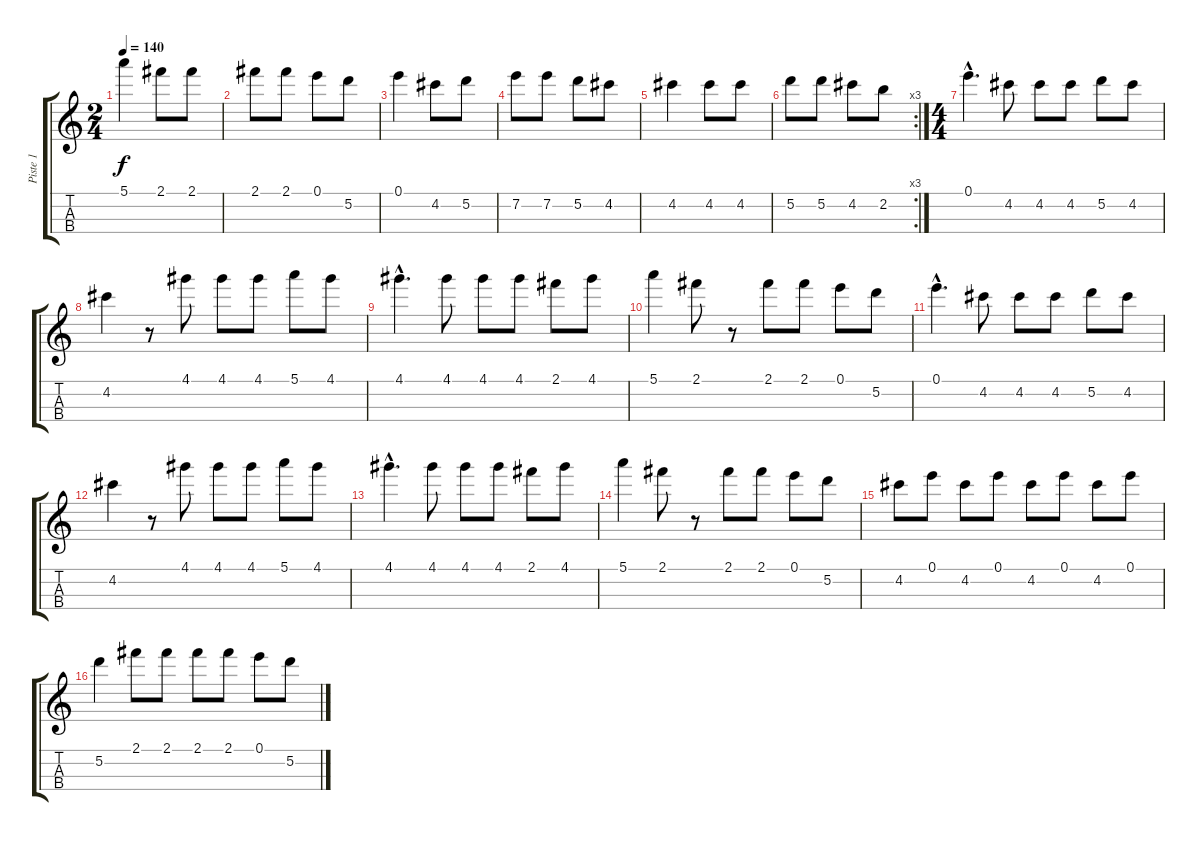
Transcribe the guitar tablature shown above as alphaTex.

\track ("Piste 1" "Piste 1") {instrument banjo}
\staff {score tabs}
\tuning (E5 A4 D4 G3) {hide}
\displaytranspose 12
\ts (2 4)
\tempo 140
\clef g2
\ks c
5.1.4{dy f} 2.1.8 2.1.8 |
2.1.8 2.1.8 0.1.8 5.2.8 |
0.1.4 4.2.8 5.2.8 |
7.2.8 7.2.8 5.2.8 4.2.8 |
4.2.4 4.2.8 4.2.8 |
\rc 3
5.2.8 5.2.8 4.2.8 2.2.8 |
\ts (4 4)
0.1{hac}.4{d} 4.2.8 4.2.8 4.2.8 5.2.8 4.2.8 |
4.2.4 r.8 4.1.8 4.1.8 4.1.8 5.1.8 4.1.8 |
4.1{hac}.4{d} 4.1.8 4.1.8 4.1.8 2.1.8 4.1.8 |
5.1.4 2.1.8 r.8 2.1.8 2.1.8 0.1.8 5.2.8 |
0.1{hac}.4{d} 4.2.8 4.2.8 4.2.8 5.2.8 4.2.8 |
4.2.4 r.8 4.1.8 4.1.8 4.1.8 5.1.8 4.1.8 |
4.1{hac}.4{d} 4.1.8 4.1.8 4.1.8 2.1.8 4.1.8 |
5.1.4 2.1.8 r.8 2.1.8 2.1.8 0.1.8 5.2.8 |
4.2.8 0.1.8 4.2.8 0.1.8 4.2.8 0.1.8 4.2.8 0.1.8 |
5.2.4 2.1.8 2.1.8 2.1.8 2.1.8 0.1.8 5.2.8
